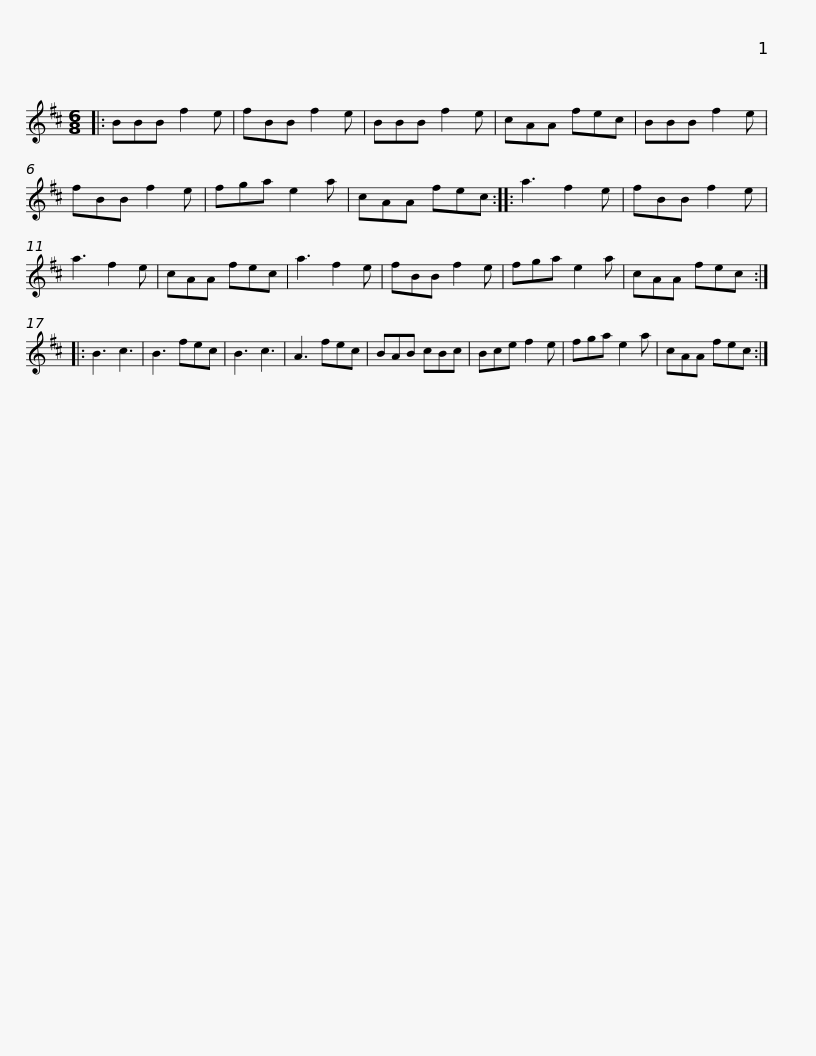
X:1
L:1/8
M:6/8
I:linebreak $
K:D
V:1 treble
V:1
|: BBB f2 e | fBB f2 e | BBB f2 e | cAA fec | BBB f2 e | %5
 fBB f2 e | fga e2 a | cAA fec ::$ a3 f2 e | fBB f2 e | %10
 a3 f2 e | cAA fec | a3 f2 e | fBB f2 e | fga e2 a | %15
 cAA fec :: B3 c3 |$ B3 fec | B3 c3 | A3 fec | %20
 BAB cBc | Bce f2 e | fga e2 a | cAA fec :| %24
